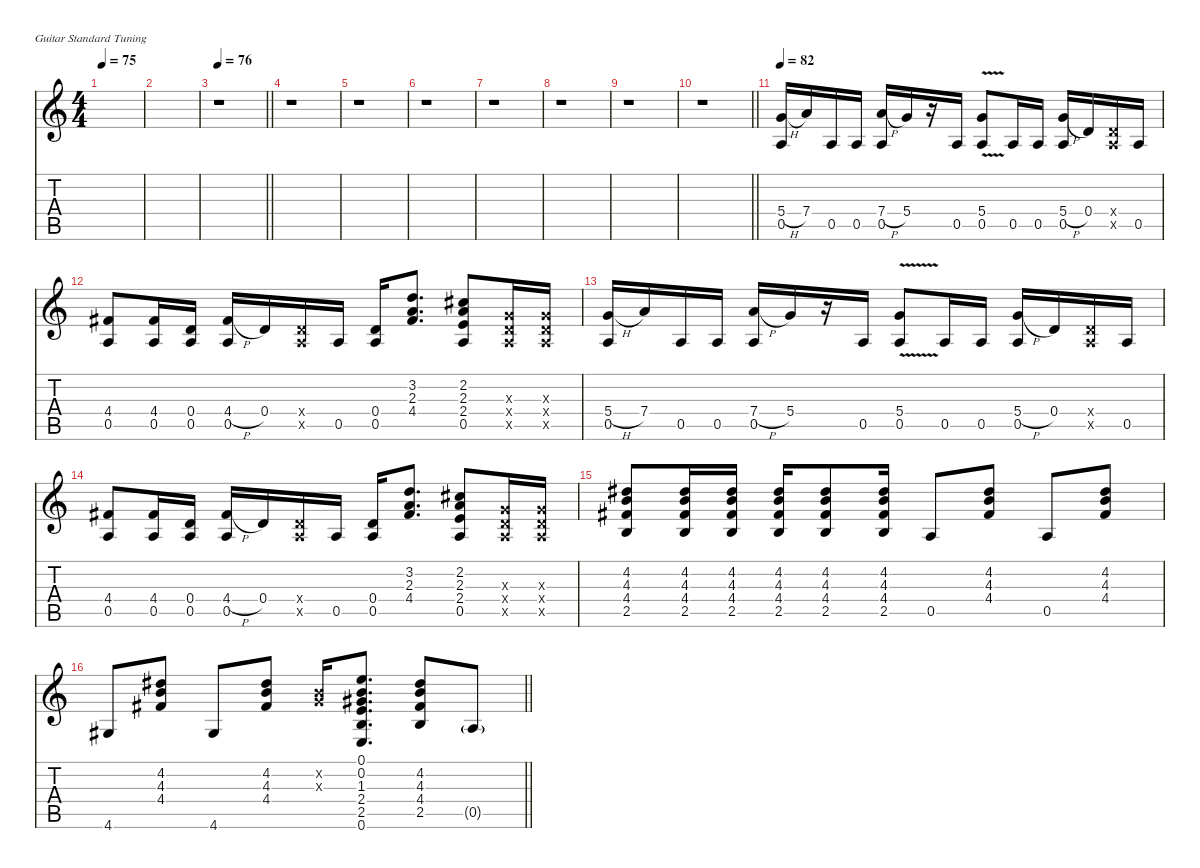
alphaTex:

\defaultSystemsLayout 4
\hideDynamics
\bracketExtendMode nobrackets
\singleTrackTrackNamePolicy hidden
\multiTrackTrackNamePolicy hidden
\firstSystemTrackNameMode fullname
\firstSystemTrackNameOrientation horizontal
\otherSystemsTrackNameOrientation horizontal
\track ("Jimmy Page (Distorted Electric Guitar)" "dist.guit.") {instrument distortionguitar}
\staff {score tabs}
\tuning (E4 B3 G3 D3 A2 E2)
\ts (4 4)
\tempo 75
\clef g2
\ks c
|
|
\tempo 76
\barLineRight lightlight
r.1{beam Down} |
r.1{beam Down} |
r.1{beam Down} |
r.1{beam Down} |
r.1{beam Down} |
r.1{beam Down} |
r.1{beam Down} |
\barLineRight lightlight
r.1{beam Down} |
\tempo 82
(5.4{h} 0.5).16{beam Up} 7.4.16{beam Up} 0.5.16{beam Up} 0.5.16{beam Up} (7.4{h} 0.5).16{beam Up} 5.4.16{beam Up} r.16{beam Up} 0.5.16{beam Up} (5.4{v} 0.5{v}).8{beam Up} 0.5.16{beam Up} 0.5.16{beam Up} (5.4{h} 0.5).16{beam Up} 0.4.16{beam Up} (0.4{x} 0.5{x}).16{beam Up} 0.5.16{beam Up} |
(4.4{acc #} 0.5).8{beam Up} (4.4{acc #} 0.5).16{beam Up} (0.4 0.5).16{beam Up} (4.4{h acc #} 0.5).16{beam Up} 0.4.16{beam Up} (0.4{x} 0.5{x}).16{beam Up} 0.5.16{beam Up} (0.4 0.5).16{beam Up} (3.2 2.3 4.4{acc #}).8{d beam Up} (2.2{acc #} 2.3 2.4 0.5).8{beam Up} (0.3{x} 0.4{x} 0.5{x}).16{beam Up} (0.3{x} 0.4{x} 0.5{x}).16{beam Up} |
(5.4{h} 0.5).16{beam Up} 7.4.16{beam Up} 0.5.16{beam Up} 0.5.16{beam Up} (7.4{h} 0.5).16{beam Up} 5.4.16{beam Up} r.16{beam Up} 0.5.16{beam Up} (5.4{v} 0.5{v}).8{beam Up} 0.5.16{beam Up} 0.5.16{beam Up} (5.4{h} 0.5).16{beam Up} 0.4.16{beam Up} (0.4{x} 0.5{x}).16{beam Up} 0.5.16{beam Up} |
(4.4{acc #} 0.5).8{beam Up} (4.4{acc #} 0.5).16{beam Up} (0.4 0.5).16{beam Up} (4.4{h acc #} 0.5).16{beam Up} 0.4.16{beam Up} (0.4{x} 0.5{x}).16{beam Up} 0.5.16{beam Up} (0.4 0.5).16{beam Up} (3.2 2.3 4.4{acc #}).8{d beam Up} (2.2{acc #} 2.3 2.4 0.5).8{beam Up} (0.3{x} 0.4{x} 0.5{x}).16{beam Up} (0.3{x} 0.4{x} 0.5{x}).16{beam Up} |
(4.2{acc #} 4.3 4.4{acc #} 2.5).8{beam Up} (4.2{acc #} 4.3 4.4{acc #} 2.5).16{beam Up} (4.2{acc #} 4.3 4.4{acc #} 2.5).16{beam Up} (4.2{acc #} 4.3 4.4{acc #} 2.5).16{beam Up} (4.2{acc #} 4.3 4.4{acc #} 2.5).8{beam Up} (4.2{acc #} 4.3 4.4{acc #} 2.5).16{beam Up} 0.5.8{beam Up} (4.2{acc #} 4.3 4.4{acc #}).8{beam Up} 0.5.8{beam Up} (4.2{acc #} 4.3 4.4{acc #}).8{beam Up} |
\barLineRight lightlight
4.6{acc #}.8{beam Up} (4.2{acc #} 4.3 4.4{acc #}).8{beam Up} 4.6{acc #}.8{beam Up} (4.2{acc #} 4.3 4.4{acc #}).8{beam Up} (0.2{x} 0.3{x}).16{beam Up} (0.1 0.2 1.3{acc #} 2.4 2.5 0.6).8{d beam Up} (4.2{acc #} 4.3 4.4{acc #} 2.5).8{beam Up} 0.5{g}.8{beam Up}
